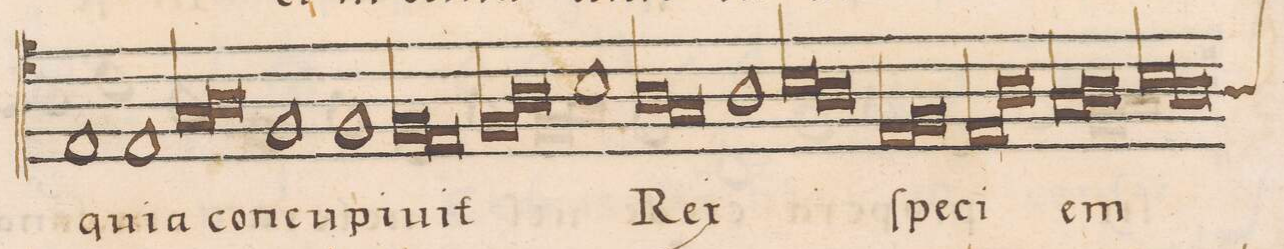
**kern	**text
*I"TENOR	*
*clefC5	*
*k[]	*
*met(C|)	*
*M2/1	*
1C	qui-
=22-	=22-
1C	-a
*lig	*
1E	con-
=23-	=23-
1F	.
*Xlig	*
1D	-cu-
=24-	=24-
1D	-pi-
*lig	*
1D	-uit
=25-	=25-
1C	.
*Xlig	*
*lig	*
1D	.
=26-	=26-
1F	.
*Xlig	*
1G	.
=27-	=27-
*lig	*
1F	Rex
1E	.
*Xlig	*
=28-	=28-
1F	.
*lig	*
1G	.
=29-	=29-
1F	.
*Xlig	*
*lig	*
1C	ſpe-
=30-	=30-
1D	.
*Xlig	*
*lig	*
1C	-ci-
=31-	=31-
1F	.
*Xlig	*
*lig	*
1E	-em
=32-	=32-
1F	.
*Xlig	*
*lig	*
1G	.
=33-	=33-
*custos:F	*
1F	.
*Xlig	*
*-	*-
